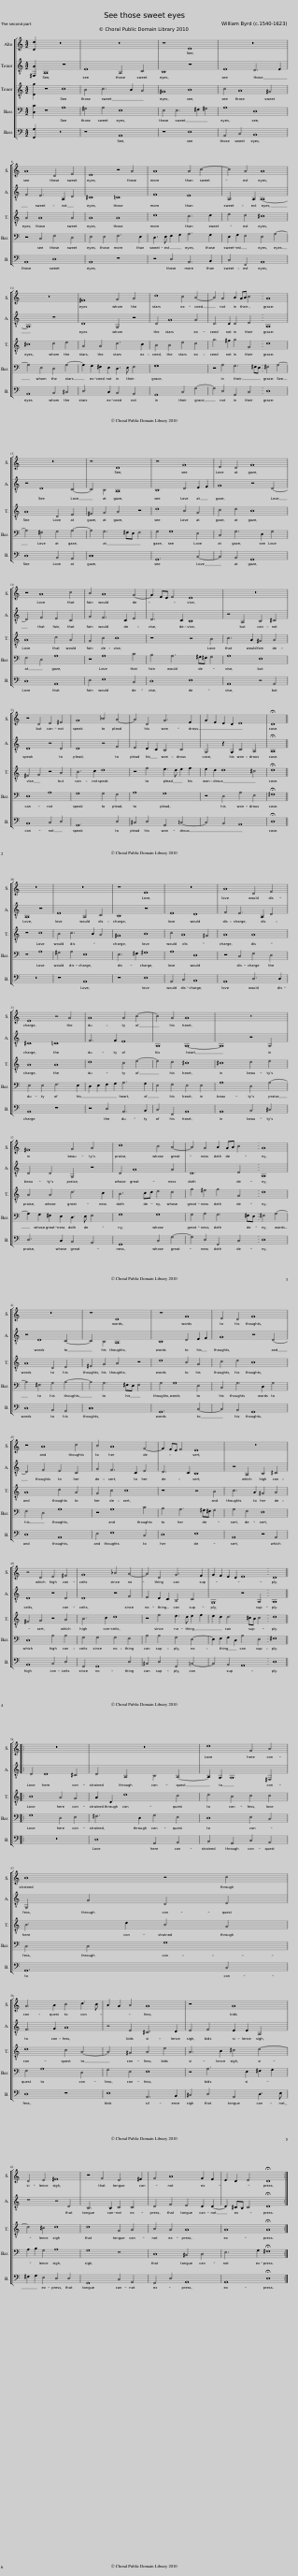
X:1
%%score [ 1 2 3 4 5 ]
L:1/8
M:4/2
I:linebreak $
K:C
V:1 treble
V:2 treble-8
V:3 treble-8 transpose=-12
V:4 bass
V:5 bass
V:1
 [Dd]2 | z16 | z16 | z8 E8 | z16 |$ %5
 A8 D4 F4 | E8 z4 A4 | A8 A4 c4- | c4 A4 A8 |$ z16 | %10
 ^F8 G4 A4 | d8 c4 B4- | B4 A4 B2 AB c4 | A8 |$ z16 | %15
 z8 D8 | z8 G8 | E4 D4 G8 |$ z4 A8 c4 | B4 A8 G4- | %20
 G2 FE F4 E8 | z16 |$ z4 D4 E4 ^F4 | G8 _B4 A4- | A4 D4 G6 F2 | %25
 G2 F2 E2 D2 E8 | !fermata!D8 ||$ z16 | z16 | z8 E8 | %30
 z16 | A8 D4 F4 |$ E8 z4 A4 | A8 A4 c4- | c4 A4 A8 | %35
 z16 |$ ^F8 G4 A4 | d8 c4 B4- | B4 A4 B2 AB c4 | A8 |$ %40
 z16 | z8 D8 | z8 G8 | E4 D4 G8 |$ z4 A8 c4 | %45
 B4 A8 G4- | G2 FE F4 E8 | z16 |$ z4 D4 E4 ^F4 | G8 _B4 A4- | %50
 A4 D4 G6 F2 | G2 F2 E2 D2 E8 | D8 |:$ z16 | z16 | %55
 d8 G4 A4 |$ B8 z4 c4 |$ A6 B2 c4 d3 c | B2 A2 B4 A8 | z8 A8 |$ %60
 D4 E4 ^F8 | z4 G4 E6 ^F2 | G4 A8 G2 F2 | E2 D2 E4 !fermata!D8 :| %64
V:2
 [^F,A]2 | A,8 z8 | E8 A,4 C4 | B,8 z8 | E8 D6 E2 |$ %5
 F4 E6 A,2 D4 | ^C8 =C8 | F8 E8 | A,6 A,2 A,8- |$ A,8 z8 | %10
 D8 G,4 z4 | D4 G8 G4 | D6 D2 D4 E4 | A,8 |$ z4 D8 C4- | %15
 C4 B,4 A,8 | B,8 D4 E2 F2 | G8 z4 D4- |$ D4 F4 E4 C4 | G4 F6 C2 E4 | %20
 D6 C2 B,8 | z4 A,4 B,4 ^C4 |$ D8 z4 D4 | D8 z4 F4 | E4 D2 C2 B,4 C4 | %25
 G,4 z2 G,2 C4 A,4 | !fermata!A,8 ||$ A,8 z8 | E8 A,4 C4 | B,8 z8 | %30
 E8 D8 | F4 E6 A,2 D4 |$ ^C8 =C8 | F6 F2 E8 | A,8 A,8- | %35
 A,8 z4 A,4 |$ D4 D4 G,4 z4 | D4 G8 G4 | D12 E4 | A,8 |$ %40
 z4 D8 C4- | C4 B,4 A,8 | B,8 D4 E2 F2 | G8 z4 D4- |$ D4 F4 E4 C4 | %45
 G4 F6 C2 E4 | D6 C2 B,8 | z4 A,4 B,4 ^C4 |$ D8 z4 D4 | D8 z4 F4 | %50
 E4 D2 C2 B,4 C4 | G,8 z4 A,4 | A,8 |:$ D4 D8 ^C4 | D4 A,4 B,4 A,4- | %55
 A,2 G,2 G,8 ^F,4 |$ G,4 G4 D4 E4 |$ F6 G2 A8 | z4 E4 ^C6 D2 | E4 F4 E2 E2 A,4 |$ %60
 z8 z4 D4 | B,6 B,2 C4 C4 | D4 F4 E4 D2 D2- | D2 ^CB, C4 !fermata!D8 :| %64
V:3
 [Dg]2 | z8 c8 | B4 c6 B2 A4 | ^G8 B8 | c4 A8 ^G4 |$ %5
 A4 A8 A4 | A8 A8 | d8 c6 d2 | e4 d4 ^c8 |$ ^c8 d4 e4 | %10
 A4 A4 d6 c2 | B4 B4 e4 d4 | g6 ^f2 g4 G4 | d8 |$ A8 D4 E4 | %15
 ^F4 G4 A4 z4 | d8 B4 G4 | c4 d4 B8 |$ A8 d4 A4 | G4 c4 c8 | %20
 z8 z4 B4 | c6 A2 ^G4 A4 |$ ^F4 G4 z4 A4 | B6 c2 d8 | z4 f4 e3 d e2 f2 | %25
 e2 d2 d8 ^c4 | !fermata!d8 ||$ z8 c8 | B4 c6 B2 A4 | ^G8 B8 | %30
 c4 A8 ^G4 | A8 A8 |$ A8 A8 | d8 c4 e4- | e4 d4 ^c8 | %35
 ^c8 d4 e4 |$ A4 A4 d6 c2 | B6 cd e4 d4 | g4 ^f4 g4 G4 | d8 |$ %40
 A8 D4 E4 | ^F4 G4 A4 z4 | d8 B4 G4 | c4 d4 B8 |$ A8 d4 A4 | %45
 G4 c4 c8 | z8 z4 B4 | c6 A2 ^G4 A4 |$ ^F4 G4 z4 A4 | B6 c2 d8 | %50
 z4 f4 e3 d e2 f2 | e2 d2 d6 ^cB c4 | d8 |:$ B8 A4 G4 | A2 D2 d8 c4 | %55
 d4 B4 c4 c4 |$ B6 d2 B4 G4 |$ d8 c4 A4- | A4 ^G4 A4 e4 | A6 B2 ^c4 d4- |$ %60
 d4 ^c4 d8 | d8 G4 A4 | B4 A4 A8 | A8 !fermata!A8 :| %64
V:4
 [C,C]2 | z8 A,8 | ^G,4 A,4 E,8 | E,4 E,6 ^F,2 ^G,4 | A,8 D,8 |$ %5
 z4 C,4 F,4 D,4 | E,4 E,4 F,6 E,2 | D,3 E, F,2 G,2 A,6 G,2 | E,2 G,2 F,4 E,4 A,4- |$ A,4 E,4 D,4 A,4- | %10
 A,2 G,2 ^F,2 E,2 D,3 E, F,4 | G,16 | z4 A,4 G,6 ^F,E, | ^F,4 A,4- |$ A,4 ^F,4 G,4 A,4- | %15
 A,4 G,6 ^F,E, F,4 | G,4 G,8 E,4 | C,4 G,6 D,2 G,4 |$ F,4 D,4 A,8 | z4 A,8 C4 | %20
 B,4 A,6 ^G,^F, G,4 | A,8 E,8 |$ D,8 A,8 | G,8 G,4 F,4 | A,8 G,8 | %25
 z4 D,4 A,4 E,4 | !fermata!^F,8 ||$ z8 A,8 | ^G,4 A,4 E,8 | E,6 ^F,2 ^G,8 | %30
 A,8 D,8 | z4 C,4 F,4 D,4 |$ E,4 E,4 F,6 E,2 | D,2 E,2 F,2 G,2 A,6 G,2 | E,4 F,4 E,4 E,4 | %35
 A,8 D,4 A,4- |$ A,2 G,2 ^F,2 E,2 D,3 E, F,4 | G,8 G,8 | G,4 A,4 G,6 ^F,E, | ^F,4 A,4- |$ %40
 A,4 ^F,4 G,4 A,4- | A,4 G,6 ^F,E, F,4 | G,4 G,8 E,4 | C,4 G,6 D,2 G,4 |$ F,4 D,4 A,8 | %45
 z4 A,8 C4 | B,4 A,6 ^G,^F, G,4 | A,4 F,4 E,8 |$ D,8 A,4 A,4 | G,4 G,4 G,4 F,4 | %50
 A,4 A,4 G,4 E,4- | E,2 F,2 G,2 D,2 A,4 E,4 | ^F,8 |:$ G,8 D,4 E,4 | ^F,6 D,2 G,4 E,4 | %55
 D,8 E,4 C,4 |$ D,4 D,4 G,8 |$ F,4 A,8 D,4 | G,4 E,4 E,8 | z4 A,6 E,2 ^F,2 G,2 |$ %60
 A,2 B,2 G,4 A,8 | G,8 z8 | D,8 ^C,4 D,4 | E,6 G,2 !fermata!^F,8 :| %64
V:5
 [F,,G,]2 | z16 | z8 A,,8 | z8 E,8 | A,,4 C,4 B,,8 |$ %5
 A,,8 D,8 | A,,8 z8 | z4 D,4 A,,6 B,,2 | C,4 F,,4 A,,8 |$ A,,8 B,,4 ^C,4 | %10
 D,6 C,2 B,,4 A,,4 | G,,8 C,4 G,4- | G,4 D,4 G,,4 C,4 | D,8 |$ D,8 B,,4 A,,4 | %15
 D,16 | G,,12 C,4- | C,4 B,,4 G,,8 |$ D,8 A,,8 | E,4 F,8 C,4 | %20
 D,8 E,8 | A,,8 z4 A,,4 |$ B,,8 C,4 D,4 | G,,12 D,4 | ^C,4 D,4 G,,4 =C,4- | %25
 C,4 B,,4 A,,8 | !fermata!D,8 ||$ z16 | z8 A,,8 | z8 E,8 | %30
 A,,4 C,4 B,,8 | A,,8 D,6 D,2 |$ A,,8 z8 | z4 D,4 A,,6 B,,2 | C,4 F,,4 A,,8 | %35
 A,,8 B,,4 ^C,4 |$ D,6 C,2 B,,4 A,,4 | G,,8 C,4 G,4- | G,4 D,4 G,,4 C,4 | D,8 |$ %40
 D,8 B,,4 A,,4 | D,16 | G,,12 C,4- | C,4 B,,4 G,,8 |$ D,8 A,,8 | %45
 E,4 F,8 C,4 | D,8 E,8 | A,,8 z4 A,,4 |$ B,,8 C,4 D,4 | G,,4 G,,8 D,4 | %50
 ^C,4 D,4 G,,4 =C,4- | C,4 B,,4 A,,8 | D,8 |:$ z16 | D,8 G,,4 A,,4 | %55
 B,,4 G,,4 C,4 A,,4 |$ G,,12 C,4 |$ D,8 z8 | E,8 A,,6 B,,2 | ^C,4 D,4 A,,4 D,3 E, |$ %60
 ^F,2 G,2 E,4 D,4 D,4 | G,,8 C,4 A,,4 | G,,4 D,4 A,,8 | A,,8 !fermata!D,8 :| %64
